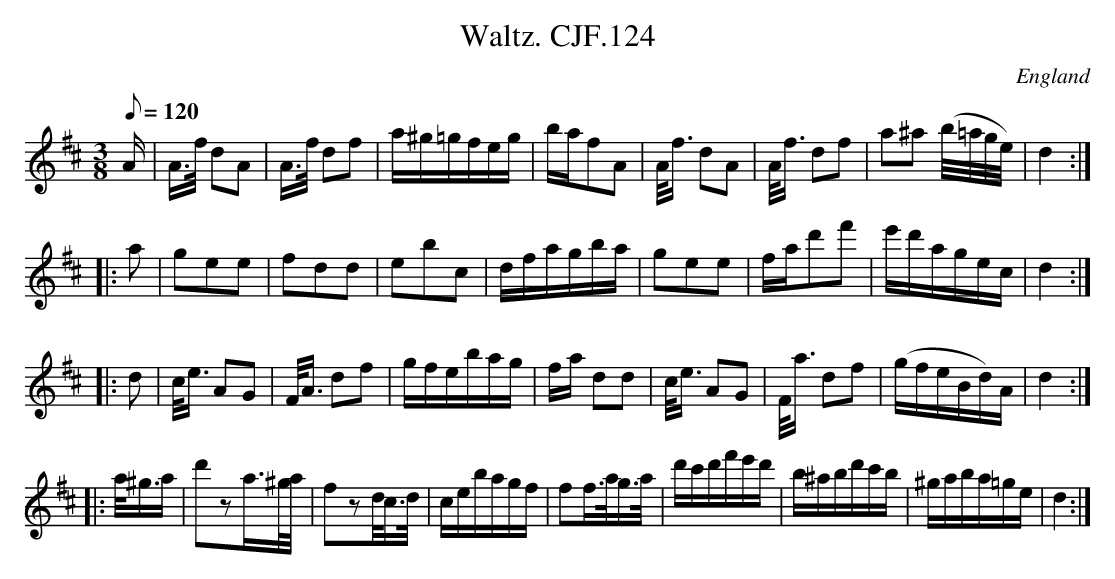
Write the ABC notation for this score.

X:1
T:Waltz. CJF.124
L:1/16
M:3/8
O:England
Q:1/8=120
K:D
A|A>f d2A2|A>f d2f2|a^g=gfeg|baf2A2|\
A<f d2A2|A<f d2f2|a2^a2 (b/=a/g/e/)|d4:|!
|:a2|g2e2e2|f2d2d2|e2b2c2|dfagba|\
g2e2e2|fad'2f'2|e'd'agec|d4:|!
|:d2|c<e A2G2|F<A d2f2|gfebag|fa d2d2|\
c<e A2G2|F<a d2f2|(gfeBd)A|d4:|!
|:a<^ga|d'2z2a>^ga/|f2z2d<cd/|cebagf|f2f>ag>a|\
d'c'd'f'e'd'|b^abd'c'b|^gaba=ge|d4:|
